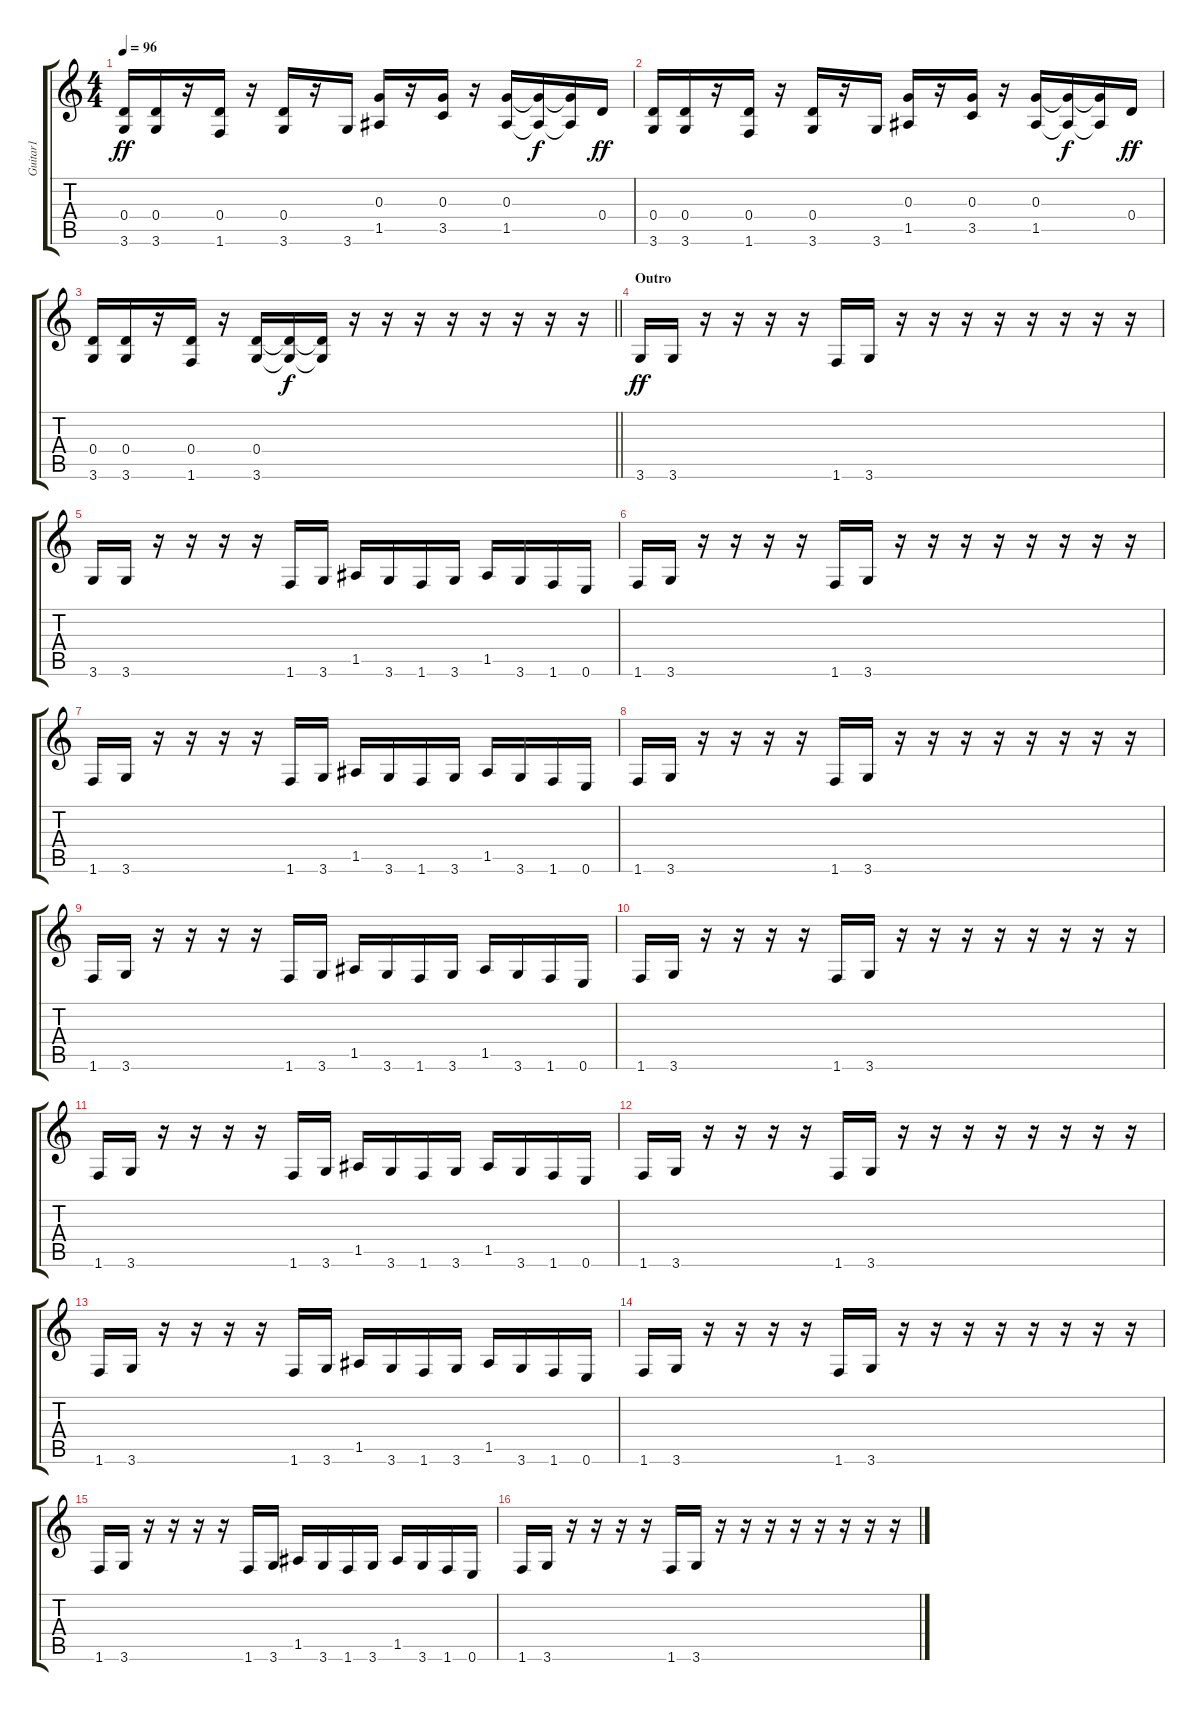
\track ("Guitar1" "Guitar1") {instrument overdrivenguitar}
\staff {score tabs}
\tuning (E4 B3 G3 D3 A2 E2) {hide}
\ts (4 4)
\tempo 96
\clef g2
\ks c
(0.4 3.6).16{dy ff} (0.4 3.6).16 r.16 (0.4 1.6).16 r.16 (0.4 3.6).16 r.16 3.6.16 (0.3 1.5).16 r.16 (0.3 3.5).16 r.16 (0.3 1.5).16 (0.3{t} 1.5{t}).16{dy f} (0.3{t} 1.5{t}).16 0.4.16{dy ff} |
(0.4 3.6).16 (0.4 3.6).16 r.16 (0.4 1.6).16 r.16 (0.4 3.6).16 r.16 3.6.16 (0.3 1.5).16 r.16 (0.3 3.5).16 r.16 (0.3 1.5).16 (0.3{t} 1.5{t}).16{dy f} (0.3{t} 1.5{t}).16 0.4.16{dy ff} |
\barLineRight lightlight
(0.4 3.6).16 (0.4 3.6).16 r.16 (0.4 1.6).16 r.16 (0.4 3.6).16 (0.4{t} 3.6{t}).16{dy f} (0.4{t} 3.6{t}).16 r.16 r.16 r.16 r.16 r.16 r.16 r.16 r.16 |
\section ("" "Outro")
3.6.16{dy ff} 3.6.16 r.16 r.16 r.16 r.16 1.6.16 3.6.16 r.16 r.16 r.16 r.16 r.16 r.16 r.16 r.16 |
3.6.16 3.6.16 r.16 r.16 r.16 r.16 1.6.16 3.6.16 1.5.16 3.6.16 1.6.16 3.6.16 1.5.16 3.6.16 1.6.16 0.6.16 |
1.6.16 3.6.16 r.16 r.16 r.16 r.16 1.6.16 3.6.16 r.16 r.16 r.16 r.16 r.16 r.16 r.16 r.16 |
1.6.16 3.6.16 r.16 r.16 r.16 r.16 1.6.16 3.6.16 1.5.16 3.6.16 1.6.16 3.6.16 1.5.16 3.6.16 1.6.16 0.6.16 |
1.6.16 3.6.16 r.16 r.16 r.16 r.16 1.6.16 3.6.16 r.16 r.16 r.16 r.16 r.16 r.16 r.16 r.16 |
1.6.16 3.6.16 r.16 r.16 r.16 r.16 1.6.16 3.6.16 1.5.16 3.6.16 1.6.16 3.6.16 1.5.16 3.6.16 1.6.16 0.6.16 |
1.6.16 3.6.16 r.16 r.16 r.16 r.16 1.6.16 3.6.16 r.16 r.16 r.16 r.16 r.16 r.16 r.16 r.16 |
1.6.16 3.6.16 r.16 r.16 r.16 r.16 1.6.16 3.6.16 1.5.16 3.6.16 1.6.16 3.6.16 1.5.16 3.6.16 1.6.16 0.6.16 |
1.6.16 3.6.16 r.16 r.16 r.16 r.16 1.6.16 3.6.16 r.16 r.16 r.16 r.16 r.16 r.16 r.16 r.16 |
1.6.16 3.6.16 r.16 r.16 r.16 r.16 1.6.16 3.6.16 1.5.16 3.6.16 1.6.16 3.6.16 1.5.16 3.6.16 1.6.16 0.6.16 |
1.6.16 3.6.16 r.16 r.16 r.16 r.16 1.6.16 3.6.16 r.16 r.16 r.16 r.16 r.16 r.16 r.16 r.16 |
1.6.16 3.6.16 r.16 r.16 r.16 r.16 1.6.16 3.6.16 1.5.16 3.6.16 1.6.16 3.6.16 1.5.16 3.6.16 1.6.16 0.6.16 |
1.6.16 3.6.16 r.16 r.16 r.16 r.16 1.6.16 3.6.16 r.16 r.16 r.16 r.16 r.16 r.16 r.16 r.16
